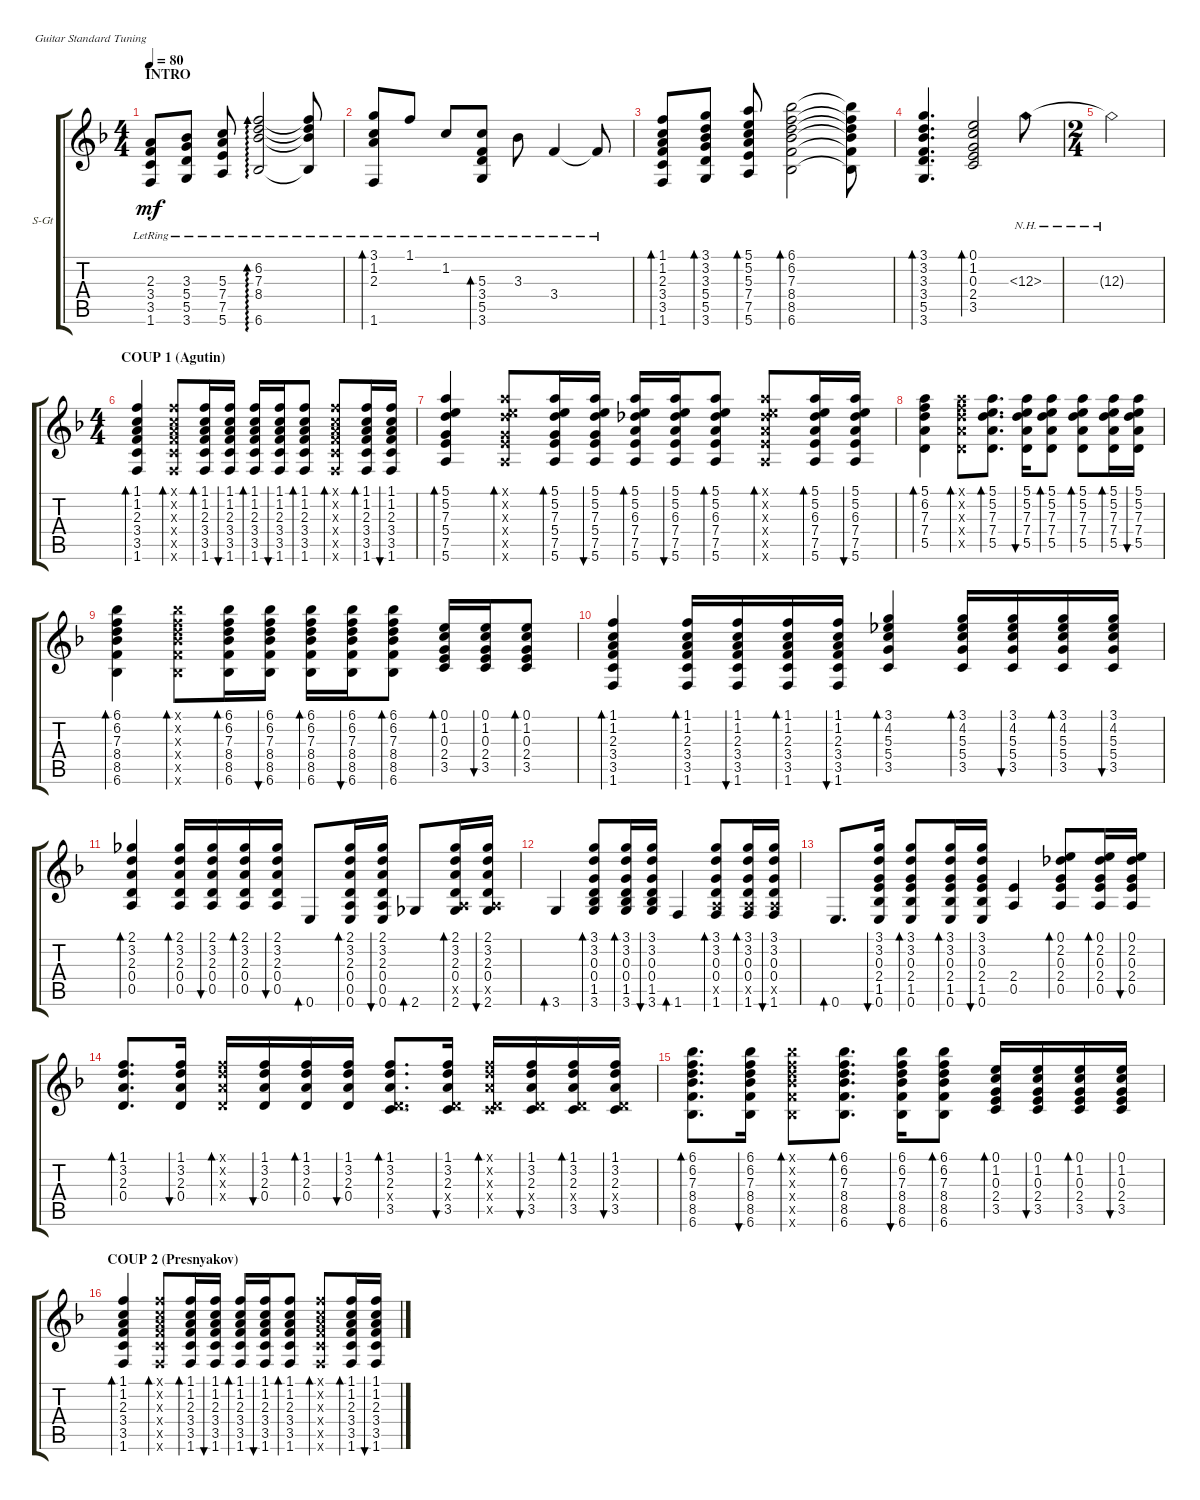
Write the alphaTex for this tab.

\defaultSystemsLayout 4
\bracketExtendMode groupsimilarinstruments
\firstSystemTrackNameOrientation horizontal
\otherSystemsTrackNameOrientation horizontal
\track ("Steel Guitar" "S-Gt") {instrument acousticguitarsteel}
\staff {score tabs}
\tuning (E4 B3 G3 D3 A2 E2)
\ts (4 4)
\section ("" "INTRO")
\tempo 80
\clef g2
\ks dminor
(1.6{lr} 3.5{lr} 3.4{lr} 2.3{lr}).8{dy mf instrument acousticguitarsteel} (3.6{lr} 5.5{lr} 5.4{lr} 3.3{lr}).8 (5.6{lr} 7.5{lr} 7.4{lr} 5.3{lr}).8 (6.6{lr} 8.4{lr} 7.3{lr} 6.2{lr}).2{ad 0} (6.6{lr t} 8.4{lr t} 7.3{lr t} 6.2{lr t}).8 |
(1.6{lr} 2.3{lr} 1.2{lr} 3.1{lr}).8{bd 30} 1.1{lr}.8 1.2{lr}.8 (3.6{lr} 5.5{lr} 3.4{lr} 5.3{lr}).8{bd 30} 3.3{lr}.8 3.4{lr}.4 3.4{lr t}.8 |
(1.6 3.5 3.4 2.3 1.2 1.1).8{bd 30} (3.6 5.5 5.4 3.3 3.2 3.1).8{bd 30} (5.6 7.5 7.4 5.3 5.2 5.1).8{bd 30} (6.6 8.5 8.4 7.3 6.2 6.1).2{bd 30} (6.6{t} 8.5{t} 8.4{t} 7.3{t} 6.2{t} 6.1{t}).8 |
(3.6 5.5 3.4 3.3 3.2 3.1).4{d bd 30} (3.5 2.4 0.3 1.2 0.1).2{bd 30} 12.3{nh}.8 |
\ts (2 4)
\scale
0.149112 12.3{nh t}.2 |
\ts (4 4)
\section ("" "COUP 1 (Agutin)")
\scale
0.383748 (1.6 3.5 3.4 2.3 1.2 1.1).4{bd 30} (1.6{x} 3.5{x} 3.4{x} 2.3{x} 1.2{x} 1.1{x}).8{bd 30} (1.6 3.5 3.4 2.3 1.2 1.1).16{bd 30} (1.6 3.5 3.4 2.3 1.2 1.1).16{bu 30} (1.6 3.5 3.4 2.3 1.2 1.1).16{bd 30} (1.6 3.5 3.4 2.3 1.2 1.1).16{bu 30} (1.6 3.5 3.4 2.3 1.2 1.1).8{bd 30} (1.6{x} 3.5{x} 3.4{x} 2.3{x} 1.2{x} 1.1{x}).8{bd 30} (1.6 3.5 3.4 2.3 1.2 1.1).16{bd 30} (1.6 3.5 3.4 2.3 1.2 1.1).16{bu 30} |
\scale
0.466967 (5.6 7.5 5.4 7.3 5.2 5.1).4{bd 30} (5.6{x} 7.5{x} 5.4{x} 7.3{x} 5.2{x} 5.1{x}).8{bd 30} (5.6 7.5 5.4 7.3 5.2 5.1).16{bd 30} (5.6 7.5 5.4 7.3 5.2 5.1).16{bu 30} (5.6 7.5 7.4 6.3 5.2 5.1).16{bd 30} (5.6 7.5 7.4 6.3 5.2 5.1).16{bu 30} (5.6 7.5 7.4 6.3 5.2 5.1).8{bd 30} (5.6{x} 7.5{x} 7.4{x} 6.3{x} 5.2{x} 5.1{x}).8{bd 30} (5.6 7.5 7.4 6.3 5.2 5.1).16{bd 30} (5.6 7.5 7.4 6.3 5.2 5.1).16{bu 30} |
(5.5 7.4 7.3 6.2 5.1).4{bd 30} (5.5{x} 7.4{x} 7.3{x} 6.2{x} 5.1{x}).8{bd 30} (5.5 7.4 7.3 5.2 5.1).8{d bd 30} (5.5 7.4 7.3 5.2 5.1).16{bu 30} (5.5 7.4 7.3 5.2 5.1).8{bd 30} (5.5 7.4 7.3 5.2 5.1).8{bd 30} (5.5 7.4 7.3 5.2 5.1).16{bd 30} (5.5 7.4 7.3 5.2 5.1).16{bu 30} |
(6.6 8.5 8.4 7.3 6.2 6.1).4{bd 30} (6.6{x} 8.5{x} 8.4{x} 7.3{x} 6.2{x} 6.1{x}).8{bd 30} (6.6 8.5 8.4 7.3 6.2 6.1).16{bd 30} (6.6 8.5 8.4 7.3 6.2 6.1).16{bu 30} (6.6 8.5 8.4 7.3 6.2 6.1).16{bd 30} (6.6 8.5 8.4 7.3 6.2 6.1).16{bu 30} (6.6 8.5 8.4 7.3 6.2 6.1).8{bd 30} (3.5 2.4 0.3 1.2 0.1).16{bd 30} (3.5 2.4 0.3 1.2 0.1).16{bu 30} (3.5 2.4 0.3 1.2 0.1).8{bd 30} |
(1.6 3.5 3.4 2.3 1.2 1.1).4{bd 30} (1.6 3.5 3.4 2.3 1.2 1.1).16{bd 30} (1.6 3.5 3.4 2.3 1.2 1.1).16{bu 30} (1.6 3.5 3.4 2.3 1.2 1.1).16{bd 30} (1.6 3.5 3.4 2.3 1.2 1.1).16{bu 30} (3.5 5.4 5.3 4.2 3.1).4{bd 30} (3.5 5.4 5.3 4.2 3.1).16{bd 30} (3.5 5.4 5.3 4.2 3.1).16{bu 30} (3.5 5.4 5.3 4.2 3.1).16{bd 30} (3.5 5.4 5.3 4.2 3.1).16{bu 30} |
(0.5 0.4 2.3 3.2 2.1).4{bd 30} (0.5 0.4 2.3 3.2 2.1).16{bd 30} (0.5 0.4 2.3 3.2 2.1).16{bu 30} (0.5 0.4 2.3 3.2 2.1).16{bd 30} (0.5 0.4 2.3 3.2 2.1).16{bu 30} 0.6.8{bd 30} (0.5 0.4 2.3 3.2 2.1 0.6).16{bd 30} (0.5 0.4 2.3 3.2 2.1 0.6).16{bu 30} 2.6.8{bd 30} (0.5{x} 0.4 2.3 3.2 2.1 2.6).16{bd 30} (0.5{x} 0.4 2.3 3.2 2.1 2.6).16{bu 30} |
3.6.4{bd 30} (3.6 1.5 0.4 0.3 3.2 3.1).8{bd 30} (3.6 1.5 0.4 0.3 3.2 3.1).16{bd 30} (3.6 1.5 0.4 0.3 3.2 3.1).16{bu 30} 1.6.4{bd 30} (1.6 0.5{x} 0.4 0.3 3.2 3.1).8{bd 30} (1.6 0.5{x} 0.4 0.3 3.2 3.1).16{bd 30} (1.6 0.5{x} 0.4 0.3 3.2 3.1).16{bu 30} |
0.6.8{d bd 30} (0.6 1.5 2.4 0.3 3.2 3.1).16{bu 30} (0.6 1.5 2.4 0.3 3.2 3.1).8{bd 30} (0.6 1.5 2.4 0.3 3.2 3.1).16{bd 30} (0.6 1.5 2.4 0.3 3.2 3.1).16{bu 30} (0.5 2.4).4 (0.5 2.4 0.3 2.2 0.1).8{bd 30} (0.5 2.4 0.3 2.2 0.1).16{bd 30} (0.5 2.4 0.3 2.2 0.1).16{bu 30} |
(0.4 2.3 3.2 1.1).8{d bd 30} (0.4 2.3 3.2 1.1).16{bu 30} (0.4{x} 2.3{x} 3.2{x} 1.1{x}).16{bd 30} (0.4 2.3 3.2 1.1).16{bu 30} (0.4 2.3 3.2 1.1).16{bd 30} (0.4 2.3 3.2 1.1).16{bu 30} (0.4{x} 2.3 3.2 1.1 3.5).8{d bd 30} (0.4{x} 2.3 3.2 1.1 3.5).16{bu 30} (0.4{x} 2.3{x} 3.2{x} 1.1{x} 3.5{x}).16{bd 30} (0.4{x} 2.3 3.2 1.1 3.5).16{bu 30} (0.4{x} 2.3 3.2 1.1 3.5).16{bd 30} (0.4{x} 2.3 3.2 1.1 3.5).16{bu 30} |
(8.5 8.4 7.3 6.2 6.1 6.6).8{d bd 30} (8.5 8.4 7.3 6.2 6.1 6.6).16{bu 30} (8.5{x} 8.4{x} 7.3{x} 6.2{x} 6.1{x} 6.6{x}).8{bd 30} (8.5 8.4 7.3 6.2 6.1 6.6).8{d bd 30} (8.5 8.4 7.3 6.2 6.1 6.6).16{bu 30} (8.5 8.4 7.3 6.2 6.1 6.6).8{bd 30} (3.5 2.4 0.3 1.2 0.1).16{bd 30} (3.5 2.4 0.3 1.2 0.1).16{bu 30} (3.5 2.4 0.3 1.2 0.1).16{bd 30} (3.5 2.4 0.3 1.2 0.1).16{bu 30} |
\section ("" "COUP 2 (Presnyakov)")
(1.6 3.5 3.4 2.3 1.2 1.1).4{bd 30} (1.6{x} 3.5{x} 3.4{x} 2.3{x} 1.2{x} 1.1{x}).8{bd 30} (1.6 3.5 3.4 2.3 1.2 1.1).16{bd 30} (1.6 3.5 3.4 2.3 1.2 1.1).16{bu 30} (1.6 3.5 3.4 2.3 1.2 1.1).16{bd 30} (1.6 3.5 3.4 2.3 1.2 1.1).16{bu 30} (1.6 3.5 3.4 2.3 1.2 1.1).8{bd 30} (1.6{x} 3.5{x} 3.4{x} 2.3{x} 1.2{x} 1.1{x}).8{bd 30} (1.6 3.5 3.4 2.3 1.2 1.1).16{bd 30} (1.6 3.5 3.4 2.3 1.2 1.1).16{bu 30}
